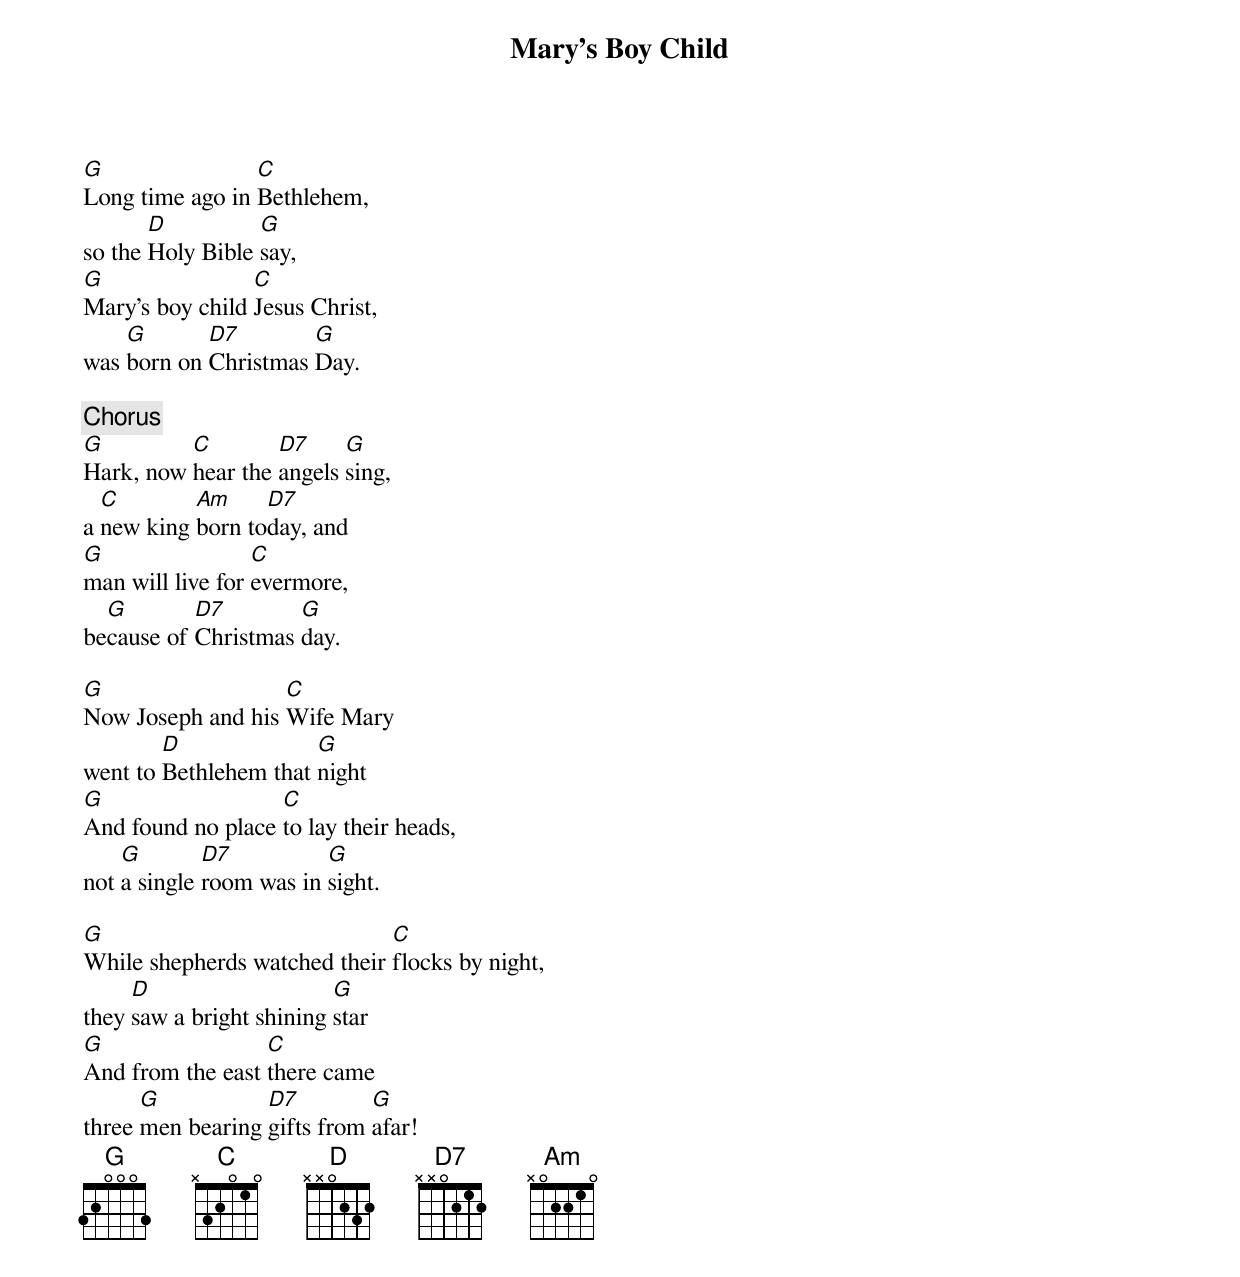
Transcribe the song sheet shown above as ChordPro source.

{Title: Mary's Boy Child}

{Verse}
[G]Long time ago in [C]Bethlehem,
so the [D]Holy Bible [G]say,
[G]Mary's boy child [C]Jesus Christ,
was [G]born on [D7]Christmas [G]Day.

{Chorus}
[G]Hark, now [C]hear the [D7]angels [G]sing,
a [C]new king [Am]born to[D7]day, and
[G]man will live for [C]evermore,
be[G]cause of [D7]Christmas [G]day.

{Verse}
[G]Now Joseph and his [C]Wife Mary
went to [D]Bethlehem that [G]night
[G]And found no place [C]to lay their heads,
not [G]a single [D7]room was in [G]sight.

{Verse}
[G]While shepherds watched their [C]flocks by night,
they [D]saw a bright shining [G]star
[G]And from the east [C]there came
three [G]men bearing [D7]gifts from [G]afar!
